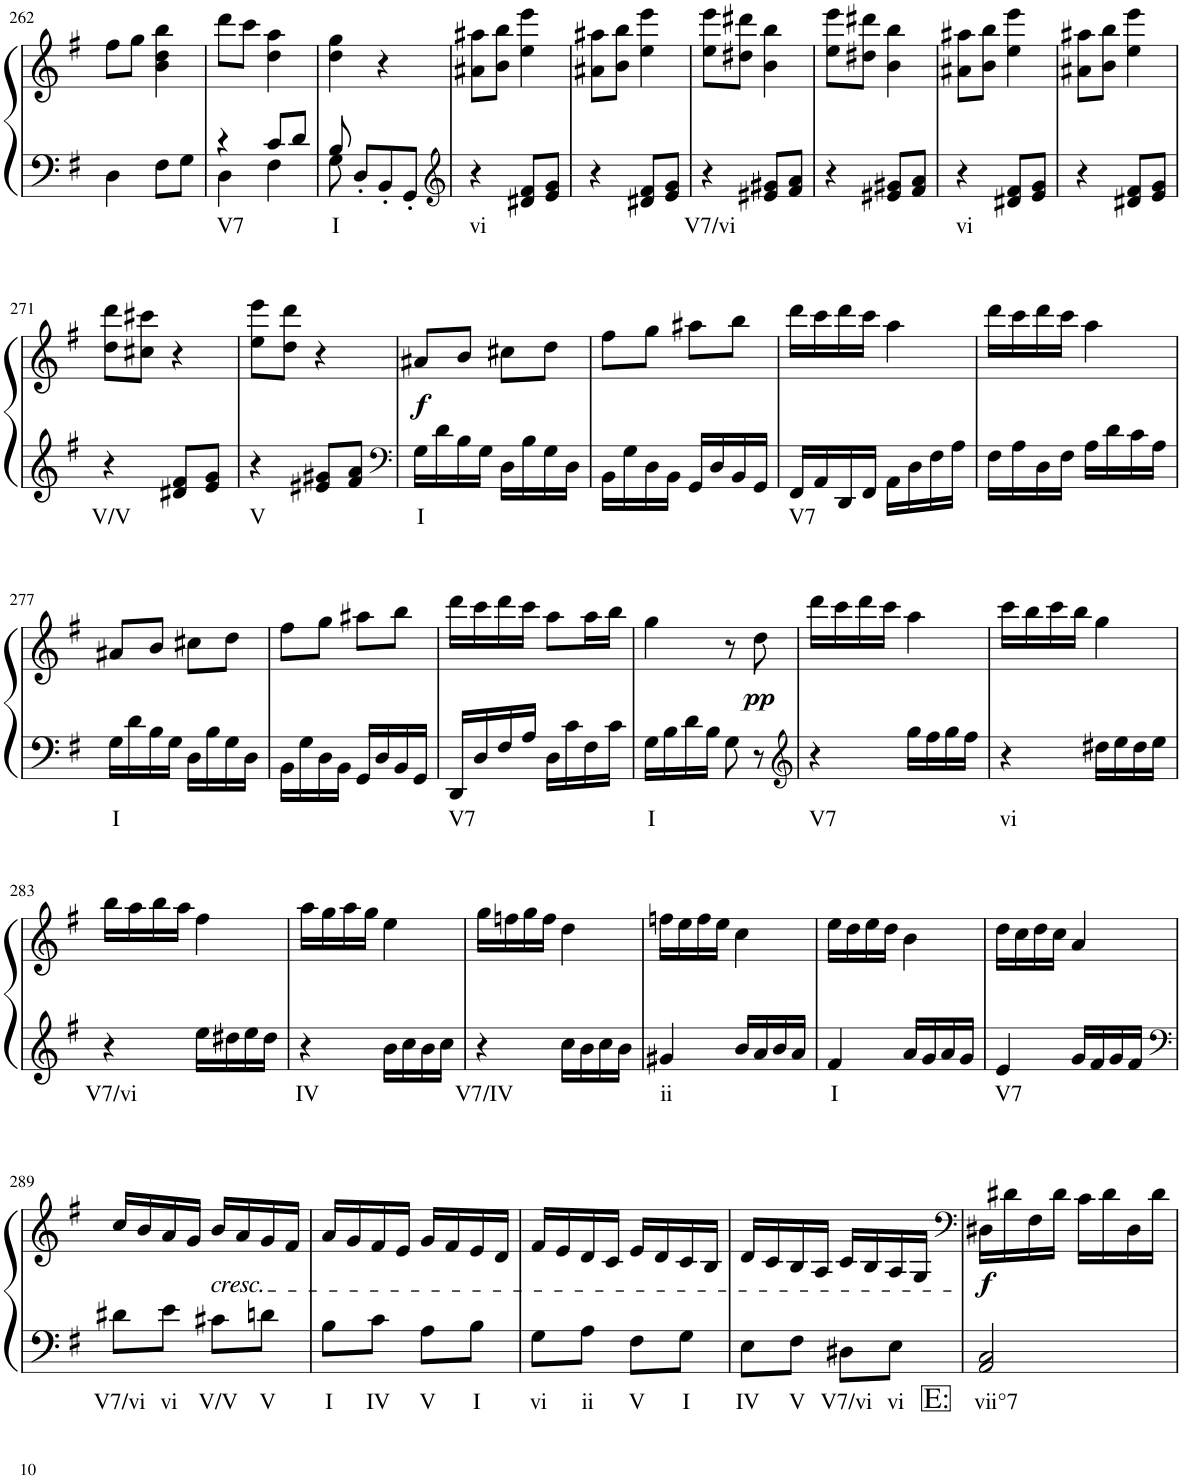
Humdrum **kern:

**kern	**text	**kern	**dynam
*part1	*part1	*part1	*part1
*staff2	*staff2	*staff1	*staff1/2
*I"Piano	*	*	*
*I'Pno.	*	*	*
!!LO:PB:g=z
*clefF4	*	*clefG2	*
*k[f#]	*	*k[f#]	*
*M2/4	*	*M2/4	*
=262	=262	=262	=262
*^	*	*	*
2ryy	4D\	.	8ff#\L	.
.	.	.	8gg\J	.
.	8F#\L	.	4b\ 4dd\ 4bb\	.
.	8G\J	.	.	.
=263	=263	=263	=263	=263
!	!	!LO:LY:b	!	!
4r	4D\	V7	8ddd\L	.
.	.	.	8ccc\J	.
8c/L	4F#\	.	4dd\ 4aa\	.
8d/J	.	.	.	.
=264	=264	=264	=264	=264
!	!	!LO:LY:b	!	!
8B/	8G\	I	4dd\ 4gg\	.
8ryy	8D'</L	.	.	.
4ryy	8BB'</	.	4r	.
.	8GG'</J	.	.	.
*v	*v	*	*	*
=265	=265	=265	=265
*clefG2	*	*	*
*^	*	*	*
!	!	!LO:LY:b	!	!
*v	*v	*	*	*
4r	vi	8a#X\ 8aa#X\L	.
.	.	8b\ 8bb\J	.
8d#X/ 8f#/L	.	4ee\ 4eee\	.
8e/ 8g/J	.	.	.
=266	=266	=266	=266
4r	.	8a#X\ 8aa#X\L	.
.	.	8b\ 8bb\J	.
8d#X/ 8f#/L	.	4ee\ 4eee\	.
8e/ 8g/J	.	.	.
=267	=267	=267	=267
!	!LO:LY:b	!	!
4r	V7/vi	8ee\ 8eee\L	.
.	.	8dd#X\ 8ddd#X\J	.
8e#X/ 8g#X/L	.	4b\ 4bb\	.
8f#/ 8a/J	.	.	.
=268	=268	=268	=268
4r	.	8ee\ 8eee\L	.
.	.	8dd#X\ 8ddd#X\J	.
8e#X/ 8g#X/L	.	4b\ 4bb\	.
8f#/ 8a/J	.	.	.
=269	=269	=269	=269
!	!LO:LY:b	!	!
4r	vi	8a#X\ 8aa#X\L	.
.	.	8b\ 8bb\J	.
8d#X/ 8f#/L	.	4ee\ 4eee\	.
8e/ 8g/J	.	.	.
=270	=270	=270	=270
4r	.	8a#X\ 8aa#X\L	.
.	.	8b\ 8bb\J	.
8d#X/ 8f#/L	.	4ee\ 4eee\	.
8e/ 8g/J	.	.	.
!!LO:LB:g=z
=271	=271	=271	=271
!	!LO:LY:b	!	!
4r	V/V	8dd\ 8ddd\L	.
.	.	8cc#X\ 8ccc#X\J	.
8d#X/ 8f#/L	.	4r	.
8e/ 8g/J	.	.	.
=272	=272	=272	=272
!	!LO:LY:b	!	!
4r	V	8ee\ 8eee\L	.
.	.	8dd\ 8ddd\J	.
8e#X/ 8g#X/L	.	4r	.
8f#/ 8a/J	.	.	.
=273	=273	=273	=273
*clefF4	*	*	*
!	!LO:LY:b	!	!LO:DY:b
16G\LL	I	8a#X/L	f
16d\	.	.	.
16B\	.	8b/J	.
16G\JJ	.	.	.
16D\LL	.	8cc#X\L	.
16B\	.	.	.
16G\	.	8dd\J	.
16D\JJ	.	.	.
=274	=274	=274	=274
16BB\LL	.	8ff#\L	.
16G\	.	.	.
16D\	.	8gg\J	.
16BB\JJ	.	.	.
16GG/LL	.	8aa#X\L	.
16D/	.	.	.
16BB/	.	8bb\J	.
16GG/JJ	.	.	.
=275	=275	=275	=275
!	!LO:LY:b	!	!
16FF#/LL	V7	16ddd\LL	.
16AA/	.	16ccc\	.
16DD/	.	16ddd\	.
16FF#/JJ	.	16ccc\JJ	.
16AA\LL	.	4aa\	.
16D\	.	.	.
16F#\	.	.	.
16A\JJ	.	.	.
=276	=276	=276	=276
16F#\LL	.	16ddd\LL	.
16A\	.	16ccc\	.
16D\	.	16ddd\	.
16F#\JJ	.	16ccc\JJ	.
16A\LL	.	4aa\	.
16d\	.	.	.
16c\	.	.	.
16A\JJ	.	.	.
!!LO:LB:g=z
=277	=277	=277	=277
!	!LO:LY:b	!	!
16G\LL	I	8a#X/L	.
16d\	.	.	.
16B\	.	8b/J	.
16G\JJ	.	.	.
16D\LL	.	8cc#X\L	.
16B\	.	.	.
16G\	.	8dd\J	.
16D\JJ	.	.	.
=278	=278	=278	=278
16BB\LL	.	8ff#\L	.
16G\	.	.	.
16D\	.	8gg\J	.
16BB\JJ	.	.	.
16GG/LL	.	8aa#X\L	.
16D/	.	.	.
16BB/	.	8bb\J	.
16GG/JJ	.	.	.
=279	=279	=279	=279
!	!LO:LY:b	!	!
16DD/LL	V7	16ddd\LL	.
16D/	.	16ccc\	.
16F#/	.	16ddd\	.
16A/JJ	.	16ccc\JJ	.
16D\LL	.	8aa\L	.
16c\	.	.	.
16F#\	.	16aa\L	.
16c\JJ	.	16bb\JJ	.
=280	=280	=280	=280
!	!LO:LY:b	!	!
16G\LL	I	4gg\	.
16B\	.	.	.
16d\	.	.	.
16B\JJ	.	.	.
8G\	.	8r	.
!	!	!	!LO:DY:b
8r	.	8dd\	pp
=281	=281	=281	=281
*clefG2	*	*	*
!	!LO:LY:b	!	!
4r	V7	16ddd\LL	.
.	.	16ccc\	.
.	.	16ddd\	.
.	.	16ccc\JJ	.
16gg\LL	.	4aa\	.
16ff#\	.	.	.
16gg\	.	.	.
16ff#\JJ	.	.	.
=282	=282	=282	=282
!	!LO:LY:b	!	!
4r	vi	16ccc\LL	.
.	.	16bb\	.
.	.	16ccc\	.
.	.	16bb\JJ	.
16dd#X\LL	.	4gg\	.
16ee\	.	.	.
16dd#\	.	.	.
16ee\JJ	.	.	.
!!LO:LB:g=z
=283	=283	=283	=283
!	!LO:LY:b	!	!
4r	V7/vi	16bb\LL	.
.	.	16aa\	.
.	.	16bb\	.
.	.	16aa\JJ	.
16ee\LL	.	4ff#\	.
16dd#X\	.	.	.
16ee\	.	.	.
16dd#\JJ	.	.	.
=284	=284	=284	=284
!	!LO:LY:b	!	!
4r	IV	16aa\LL	.
.	.	16gg\	.
.	.	16aa\	.
.	.	16gg\JJ	.
16b\LL	.	4ee\	.
16cc\	.	.	.
16b\	.	.	.
16cc\JJ	.	.	.
=285	=285	=285	=285
!	!LO:LY:b	!	!
4r	V7/IV	16gg\LL	.
.	.	16ffn\	.
.	.	16gg\	.
.	.	16ff\JJ	.
16cc\LL	.	4dd\	.
16b\	.	.	.
16cc\	.	.	.
16b\JJ	.	.	.
=286	=286	=286	=286
!	!LO:LY:b	!	!
4g#X/	ii	16ffn\LL	.
.	.	16ee\	.
.	.	16ff\	.
.	.	16ee\JJ	.
16b/LL	.	4cc\	.
16a/	.	.	.
16b/	.	.	.
16a/JJ	.	.	.
=287	=287	=287	=287
!	!LO:LY:b	!	!
4f#/	I	16ee\LL	.
.	.	16dd\	.
.	.	16ee\	.
.	.	16dd\JJ	.
16a/LL	.	4b\	.
16g/	.	.	.
16a/	.	.	.
16g/JJ	.	.	.
=288	=288	=288	=288
!	!LO:LY:b	!	!
4e/	V7	16dd\LL	.
.	.	16cc\	.
.	.	16dd\	.
.	.	16cc\JJ	.
16g/LL	.	4a/	.
16f#/	.	.	.
16g/	.	.	.
16f#/JJ	.	.	.
!!LO:LB:g=z
=289	=289	=289	=289
*clefF4	*	*	*
!	!LO:LY:b	!	!
8d#X\L	V7/vi	16cc/LL	.
.	.	16b/	.
!	!LO:LY:b	!	!
8e\J	vi	16a/	.
.	.	16g/JJ	.
!	!	!LO:TX:b:i:t=cresc.	!
!	!LO:LY:b	!	!
8c#X\L	V/V	16b/LL	.
.	.	16a/	.
!	!LO:LY:b	!	!
8dn\J	V	16g/	.
.	.	16f#/JJ	.
=290	=290	=290	=290
!	!LO:LY:b	!	!
8B\L	I	16a/LL	.
.	.	16g/	.
!	!LO:LY:b	!	!
8c\J	IV	16f#/	.
.	.	16e/JJ	.
!	!LO:LY:b	!	!
8A\L	V	16g/LL	.
.	.	16f#/	.
!	!LO:LY:b	!	!
8B\J	I	16e/	.
.	.	16d/JJ	.
=291	=291	=291	=291
!	!LO:LY:b	!	!
8G\L	vi	16f#/LL	.
.	.	16e/	.
!	!LO:LY:b	!	!
8A\J	ii	16d/	.
.	.	16c/JJ	.
!	!LO:LY:b	!	!
8F#\L	V	16e/LL	.
.	.	16d/	.
!	!LO:LY:b	!	!
8G\J	I	16c/	.
.	.	16B/JJ	.
=292	=292	=292	=292
!	!LO:LY:b	!	!
8E\L	IV	16d/LL	.
.	.	16c/	.
!	!LO:LY:b	!	!
8F#\J	V	16B/	.
.	.	16A/JJ	.
!	!LO:LY:b	!	!
8D#X\L	V7/vi	16c/LL	.
.	.	16B/	.
!	!LO:LY:b	!	!
8E\J	vi	16A/	.
.	.	16G/JJ	.
=293	=293	=293	=293
*	*	*clefF4	*
!LO:TX:b:t=E&colon;	!	!	!
!	!LO:LY:b	!	!LO:DY:b
2AA/ 2C/	vii°7	16D#X\LL	f
.	.	16d#X\	.
.	.	16F#\	.
.	.	16d#\JJ	.
.	.	16c\LL	.
.	.	16d#\	.
.	.	16D#\	.
.	.	16d#\JJ	.
=	=	=	=
*-	*-	*-	*-
